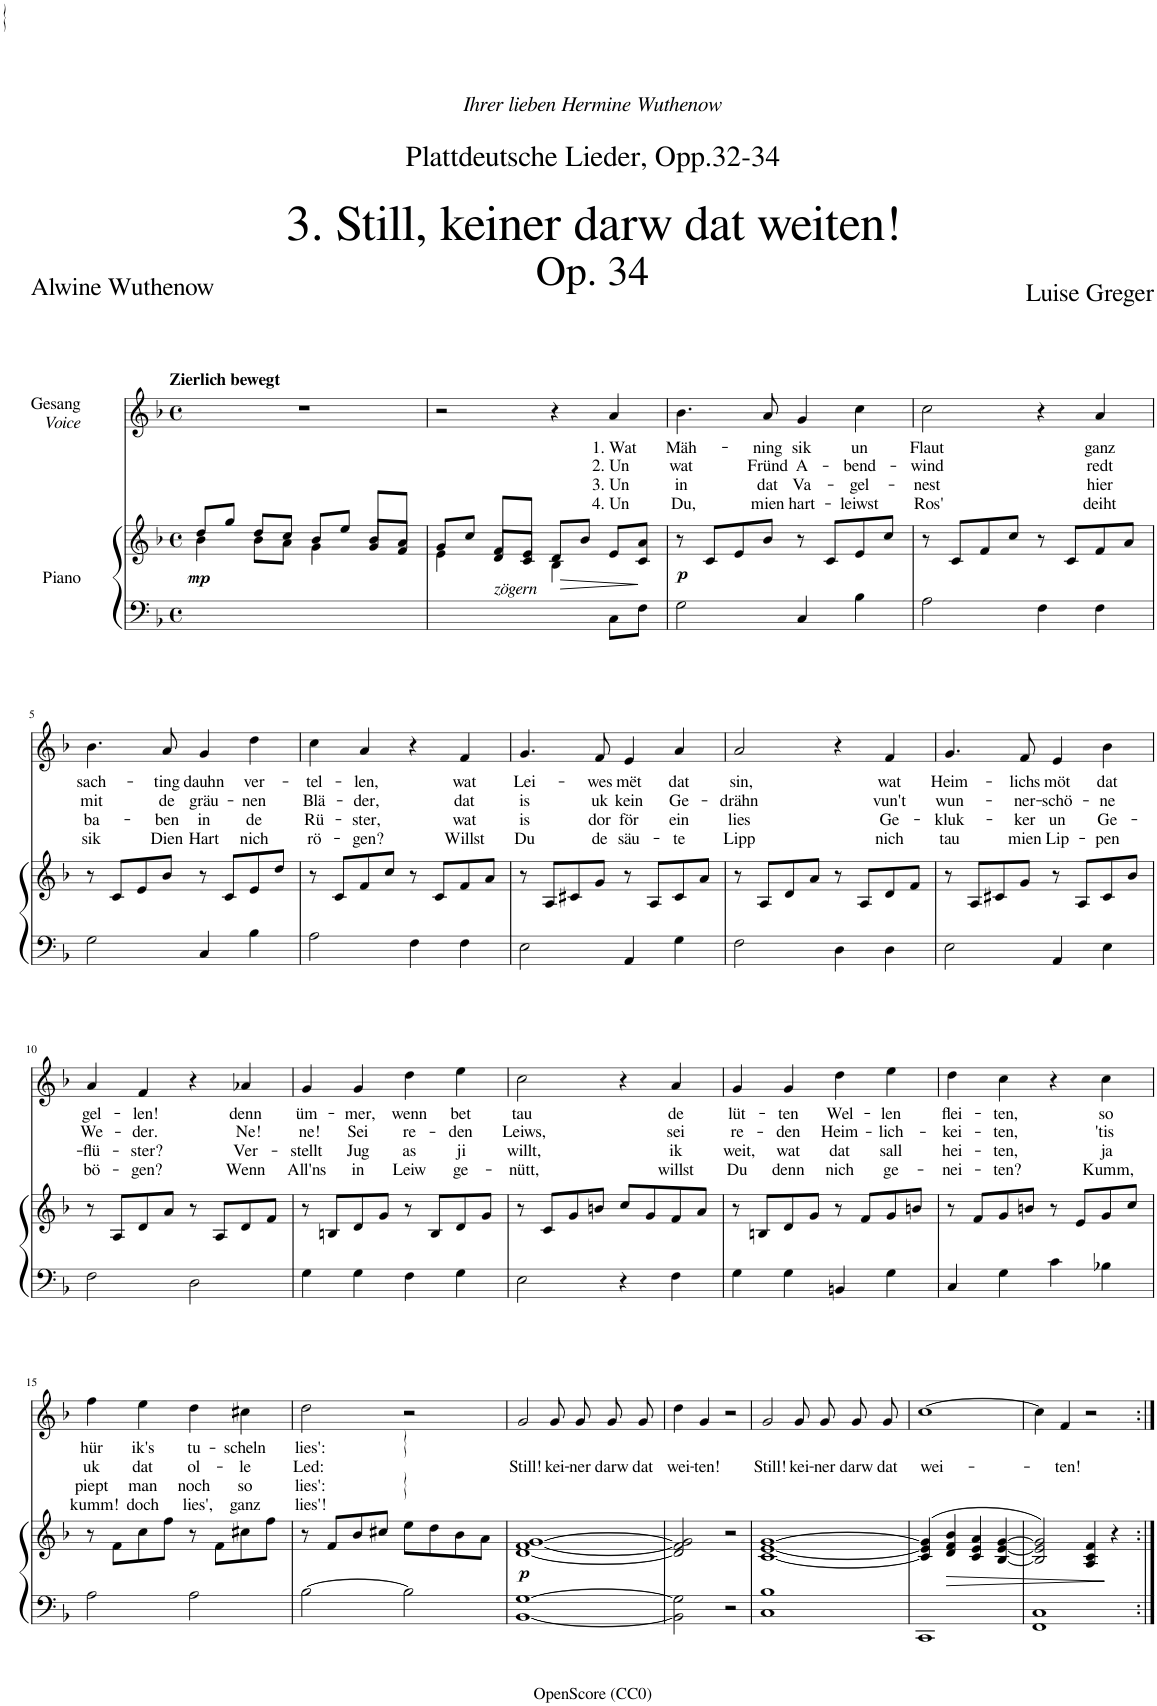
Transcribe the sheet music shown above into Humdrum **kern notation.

**kern	**kern	**dynam	**kern	**text	**text	**text	**text
*part2	*part2	*part2	*part1	*part1	*part1	*part1	*part1
*staff3	*staff2	*staff2/3	*staff1	*staff1	*staff1	*staff1	*staff1
*I"Piano	*	*	*I"Gesang Voice	*	*	*	*
*I'Pno	*	*	*	*	*	*	*
*clefF4	*clefG2	*	*clefG2	*	*	*	*
*k[b-]	*k[b-]	*	*k[b-]	*	*	*	*
*M4/4	*M4/4	*	*M4/4	*	*	*	*
*met(c)	*met(c)	*	*met(c)	*	*	*	*
=1	=1	=1	=1	=1	=1	=1	=1
*	*^	*	*	*	*	*	*
!	!	!	!	!LO:TX:a:B:t=Zierlich bewegt	!	!	!	!
!	!	!	!LO:DY:b	!	!	!	!	!
1ryy	8dd/L	4b-\	mp	1r	.	.	.	.
.	8gg/J	.	.	.	.	.	.	.
.	8dd/L	8b-\L	.	.	.	.	.	.
.	8cc/J	8a\J	.	.	.	.	.	.
.	8b-/L	4g\	.	.	.	.	.	.
.	8ee/J	.	.	.	.	.	.	.
.	8b-/L	8g/L	.	.	.	.	.	.
.	8a/J	8f/J	.	.	.	.	.	.
=2	=2	=2	=2	=2	=2	=2	=2	=2
2.ryy	8g/L	4e\	.	2r	.	.	.	.
.	8cc/J	.	.	.	.	.	.	.
!	!LO:TX:b:i:t=zögern	!	!	!	!	!	!	!
.	8f/L	8d/L	.	.	.	.	.	.
.	8e/J	8c/J	.	.	.	.	.	.
!	!	!	!LO:HP:b	!	!	!	!	!
.	8d/L	4B-\	>	4r	.	.	.	.
.	8b-/J	.	.	.	.	.	.	.
!	!	!	!	!	!LO:LY:b	!LO:LY:b	!LO:LY:b	!LO:LY:b
8C\L	8e/L	4ryy	.	4a/	1. Wat	2. Un	3. Un	4. Un
8F\J	8c/ 8a/J	.	]	.	.	.	.	.
*	*v	*v	*	*	*	*	*	*
=3	=3	=3	=3	=3	=3	=3	=3
!	!	!LO:DY:b	!	!LO:LY:b	!LO:LY:b	!LO:LY:b	!LO:LY:b
2G\	8r	p	4.b-\	Mäh-	wat	in	Du,
.	8c/L	.	.	.	.	.	.
.	8e/	.	.	.	.	.	.
!	!	!	!	!LO:LY:b	!LO:LY:b	!LO:LY:b	!LO:LY:b
.	8b-/J	.	8a/	-ning	Fründ	dat	mien
!	!	!	!	!LO:LY:b	!LO:LY:b	!LO:LY:b	!LO:LY:b
4C/	8r	.	4g/	sik	A-	Va-	hart-
.	8c/L	.	.	.	.	.	.
!	!	!	!	!LO:LY:b	!LO:LY:b	!LO:LY:b	!LO:LY:b
4B-\	8e/	.	4cc\	un	-bend-	-gel-	-leiwst
.	8cc/J	.	.	.	.	.	.
=4	=4	=4	=4	=4	=4	=4	=4
!	!	!	!	!LO:LY:b	!LO:LY:b	!LO:LY:b	!LO:LY:b
2A\	8r	.	2cc\	Flaut	-wind	-nest	Ros'
.	8c/L	.	.	.	.	.	.
.	8f/	.	.	.	.	.	.
.	8cc/J	.	.	.	.	.	.
4F\	8r	.	4r	.	.	.	.
.	8c/L	.	.	.	.	.	.
!	!	!	!	!LO:LY:b	!LO:LY:b	!LO:LY:b	!LO:LY:b
4F\	8f/	.	4a/	ganz	redt	hier	deiht
.	8a/J	.	.	.	.	.	.
!!LO:LB:g=z
=5	=5	=5	=5	=5	=5	=5	=5
!	!	!	!	!LO:LY:b	!LO:LY:b	!LO:LY:b	!LO:LY:b
2G\	8r	.	4.b-\	sach-	mit	ba-	sik
.	8c/L	.	.	.	.	.	.
.	8e/	.	.	.	.	.	.
!	!	!	!	!LO:LY:b	!LO:LY:b	!LO:LY:b	!LO:LY:b
.	8b-/J	.	8a/	-ting	de	-ben	Dien
!	!	!	!	!LO:LY:b	!LO:LY:b	!LO:LY:b	!LO:LY:b
4C/	8r	.	4g/	dauhn	gräu-	in	Hart
.	8c/L	.	.	.	.	.	.
!	!	!	!	!LO:LY:b	!LO:LY:b	!LO:LY:b	!LO:LY:b
4B-\	8e/	.	4dd\	ver-	-nen	de	nich
.	8dd/J	.	.	.	.	.	.
=6	=6	=6	=6	=6	=6	=6	=6
!	!	!	!	!LO:LY:b	!LO:LY:b	!LO:LY:b	!LO:LY:b
2A\	8r	.	4cc\	-tel-	Blä-	Rü-	rö-
.	8c/L	.	.	.	.	.	.
!	!	!	!	!LO:LY:b	!LO:LY:b	!LO:LY:b	!LO:LY:b
.	8f/	.	4a/	-len,	-der,	-ster,	-gen?
.	8cc/J	.	.	.	.	.	.
4F\	8r	.	4r	.	.	.	.
.	8c/L	.	.	.	.	.	.
!	!	!	!	!LO:LY:b	!LO:LY:b	!LO:LY:b	!LO:LY:b
4F\	8f/	.	4f/	wat	dat	wat	Willst
.	8a/J	.	.	.	.	.	.
=7	=7	=7	=7	=7	=7	=7	=7
!	!	!	!	!LO:LY:b	!LO:LY:b	!LO:LY:b	!LO:LY:b
2E\	8r	.	4.g/	Lei-	is	is	Du
.	8A/L	.	.	.	.	.	.
.	8c#X/	.	.	.	.	.	.
!	!	!	!	!LO:LY:b	!LO:LY:b	!LO:LY:b	!LO:LY:b
.	8g/J	.	8f/	-wes	uk	dor	de
!	!	!	!	!LO:LY:b	!LO:LY:b	!LO:LY:b	!LO:LY:b
4AA/	8r	.	4e/	mët	kein	för	säu-
.	8A/L	.	.	.	.	.	.
!	!	!	!	!LO:LY:b	!LO:LY:b	!LO:LY:b	!LO:LY:b
4G\	8c#/	.	4a/	dat	Ge-	ein	-te
.	8a/J	.	.	.	.	.	.
=8	=8	=8	=8	=8	=8	=8	=8
!	!	!	!	!LO:LY:b	!LO:LY:b	!LO:LY:b	!LO:LY:b
2F\	8r	.	2a/	sin,	-drähn	lies	Lipp
.	8A/L	.	.	.	.	.	.
.	8d/	.	.	.	.	.	.
.	8a/J	.	.	.	.	.	.
4D\	8r	.	4r	.	.	.	.
.	8A/L	.	.	.	.	.	.
!	!	!	!	!LO:LY:b	!LO:LY:b	!LO:LY:b	!LO:LY:b
4D\	8d/	.	4f/	wat	vun't	Ge-	nich
.	8f/J	.	.	.	.	.	.
=9	=9	=9	=9	=9	=9	=9	=9
!	!	!	!	!LO:LY:b	!LO:LY:b	!LO:LY:b	!LO:LY:b
2E\	8r	.	4.g/	Heim-	wun-	-kluk-	tau
.	8A/L	.	.	.	.	.	.
.	8c#X/	.	.	.	.	.	.
!	!	!	!	!LO:LY:b	!LO:LY:b	!LO:LY:b	!LO:LY:b
.	8g/J	.	8f/	-lichs	-ner-	-ker	mien
!	!	!	!	!LO:LY:b	!LO:LY:b	!LO:LY:b	!LO:LY:b
4AA/	8r	.	4e/	möt	-schö-	un	Lip-
.	8A/L	.	.	.	.	.	.
!	!	!	!	!LO:LY:b	!LO:LY:b	!LO:LY:b	!LO:LY:b
4E\	8c#/	.	4b-\	dat	-ne	Ge-	-pen
.	8b-/J	.	.	.	.	.	.
!!LO:LB:g=z
=10	=10	=10	=10	=10	=10	=10	=10
!	!	!	!	!LO:LY:b	!LO:LY:b	!LO:LY:b	!LO:LY:b
2F\	8r	.	4a/	gel-	We-	-flü-	bö-
.	8A/L	.	.	.	.	.	.
!	!	!	!	!LO:LY:b	!LO:LY:b	!LO:LY:b	!LO:LY:b
.	8d/	.	4f/	-len!	-der.	-ster?	-gen?
.	8a/J	.	.	.	.	.	.
2D\	8r	.	4r	.	.	.	.
.	8A/L	.	.	.	.	.	.
!	!	!	!	!LO:LY:b	!LO:LY:b	!LO:LY:b	!LO:LY:b
.	8d/	.	4a-X/	denn	Ne!	Ver-	Wenn
.	8f/J	.	.	.	.	.	.
=11	=11	=11	=11	=11	=11	=11	=11
!	!	!	!	!LO:LY:b	!LO:LY:b	!LO:LY:b	!LO:LY:b
4G\	8r	.	4g/	üm-	ne!	-stellt	All'ns
.	8Bn/L	.	.	.	.	.	.
!	!	!	!	!LO:LY:b	!LO:LY:b	!LO:LY:b	!LO:LY:b
4G\	8d/	.	4g/	-mer,	Sei	Jug	in
.	8g/J	.	.	.	.	.	.
!	!	!	!	!LO:LY:b	!LO:LY:b	!LO:LY:b	!LO:LY:b
4F\	8r	.	4dd\	wenn	re-	as	Leiw
.	8B/L	.	.	.	.	.	.
!	!	!	!	!LO:LY:b	!LO:LY:b	!LO:LY:b	!LO:LY:b
4G\	8d/	.	4ee\	bet	-den	ji	ge-
.	8g/J	.	.	.	.	.	.
=12	=12	=12	=12	=12	=12	=12	=12
!	!	!	!	!LO:LY:b	!LO:LY:b	!LO:LY:b	!LO:LY:b
2E\	8r	.	2cc\	tau	Leiws,	willt,	-nütt,
.	8c/L	.	.	.	.	.	.
.	8g/	.	.	.	.	.	.
.	8bn/J	.	.	.	.	.	.
4r	8cc/L	.	4r	.	.	.	.
.	8g/	.	.	.	.	.	.
!	!	!	!	!LO:LY:b	!LO:LY:b	!LO:LY:b	!LO:LY:b
4F\	8f/	.	4a/	de	sei	ik	willst
.	8a/J	.	.	.	.	.	.
=13	=13	=13	=13	=13	=13	=13	=13
!	!	!	!	!LO:LY:b	!LO:LY:b	!LO:LY:b	!LO:LY:b
4G\	8r	.	4g/	lüt-	re-	weit,	Du
.	8Bn/L	.	.	.	.	.	.
!	!	!	!	!LO:LY:b	!LO:LY:b	!LO:LY:b	!LO:LY:b
4G\	8d/	.	4g/	-ten	-den	wat	denn
.	8g/J	.	.	.	.	.	.
!	!	!	!	!LO:LY:b	!LO:LY:b	!LO:LY:b	!LO:LY:b
4BBn/	8r	.	4dd\	Wel-	Heim-	dat	nich
.	8f/L	.	.	.	.	.	.
!	!	!	!	!LO:LY:b	!LO:LY:b	!LO:LY:b	!LO:LY:b
4G\	8g/	.	4ee\	-len	-lich-	sall	ge-
.	8bn/J	.	.	.	.	.	.
=14	=14	=14	=14	=14	=14	=14	=14
!	!	!	!	!LO:LY:b	!LO:LY:b	!LO:LY:b	!LO:LY:b
4C/	8r	.	4dd\	flei-	-kei-	hei-	-nei-
.	8f/L	.	.	.	.	.	.
!	!	!	!	!LO:LY:b	!LO:LY:b	!LO:LY:b	!LO:LY:b
4G\	8g/	.	4cc\	-ten,	-ten,	-ten,	-ten?
.	8bn/J	.	.	.	.	.	.
4c\	8r	.	4r	.	.	.	.
.	8e/L	.	.	.	.	.	.
!	!	!	!	!LO:LY:b	!LO:LY:b	!LO:LY:b	!LO:LY:b
4B-X\	8g/	.	4cc\	so	'tis	ja	Kumm,
.	8cc/J	.	.	.	.	.	.
!!LO:LB:g=z
=15	=15	=15	=15	=15	=15	=15	=15
!	!	!	!	!LO:LY:b	!LO:LY:b	!LO:LY:b	!LO:LY:b
2A\	8r	.	4ff\	hür	uk	piept	kumm!
.	8f\L	.	.	.	.	.	.
!	!	!	!	!LO:LY:b	!LO:LY:b	!LO:LY:b	!LO:LY:b
.	8cc\	.	4ee\	ik's	dat	man	doch
.	8ff\J	.	.	.	.	.	.
!	!	!	!	!LO:LY:b	!LO:LY:b	!LO:LY:b	!LO:LY:b
2A\	8r	.	4dd\	tu-	ol-	noch	lies',
.	8f\L	.	.	.	.	.	.
!	!	!	!	!LO:LY:b	!LO:LY:b	!LO:LY:b	!LO:LY:b
.	8cc#X\	.	4cc#X\	-scheln	-le	so	ganz
.	8ff\J	.	.	.	.	.	.
=16	=16	=16	=16	=16	=16	=16	=16
!	!	!	!	!LO:LY:b	!LO:LY:b	!LO:LY:b	!LO:LY:b
[2B-\	8r	.	2dd\	lies':	Led:	lies':	lies'!
.	8f/L	.	.	.	.	.	.
.	8b-/	.	.	.	.	.	.
.	8cc#X/J	.	.	.	.	.	.
2B-\]	8ee\L	.	2r	.	.	.	.
.	8dd\	.	.	.	.	.	.
.	8b-\	.	.	.	.	.	.
.	8a\J	.	.	.	.	.	.
=17	=17	=17	=17	=17	=17	=17	=17
!	!	!LO:DY:b	!	!	!LO:LY:b	!	!
[1BB- [1G	[1d [1f [1g	p	2g/	.	Still!	.	.
!	!	!	!	!	!LO:LY:b	!	!
.	.	.	8g/L	.	kei-	.	.
!	!	!	!	!	!LO:LY:b	!	!
.	.	.	8g/J	.	-ner	.	.
!	!	!	!	!	!LO:LY:b	!	!
.	.	.	8g/L	.	darw	.	.
!	!	!	!	!	!LO:LY:b	!	!
.	.	.	8g/J	.	dat	.	.
=18	=18	=18	=18	=18	=18	=18	=18
!	!	!	!	!	!LO:LY:b	!	!
2BB-\] 2G\]	2d/] 2f/] 2g/]	.	4dd\	.	wei-	.	.
!	!	!	!	!	!LO:LY:b	!	!
.	.	.	4g/	.	-ten!	.	.
2r	2r	.	2r	.	.	.	.
=19	=19	=19	=19	=19	=19	=19	=19
!	!	!	!	!	!LO:LY:b	!	!
1C 1B-	[1c [1e [1g	.	2g/	.	Still!	.	.
!	!	!	!	!	!LO:LY:b	!	!
.	.	.	8g/L	.	kei-	.	.
!	!	!	!	!	!LO:LY:b	!	!
.	.	.	8g/J	.	-ner	.	.
!	!	!	!	!	!LO:LY:b	!	!
.	.	.	8g/L	.	darw	.	.
!	!	!	!	!	!LO:LY:b	!	!
.	.	.	8g/J	.	dat	.	.
=20	=20	=20	=20	=20	=20	=20	=20
!	!	!	!	!	!LO:LY:b	!	!
1CC	(>4c/] 4e/] 4g/]	.	[1cc	.	wei-	.	.
!	!	!LO:HP:b	!	!	!	!	!
.	4d/ 4f/ 4b-/	>	.	.	.	.	.
.	4c/ 4e/ 4a/	.	.	.	.	.	.
.	[4B-/ [4e/ [4g/	.	.	.	.	.	.
=21	=21	=21	=21	=21	=21	=21	=21
1FF 1C	2B-/] 2e/] 2g/])	.	4cc\]	.	.	.	.
!	!	!	!	!	!LO:LY:b	!	!
.	.	.	4f/	.	-ten!	.	.
.	4A/ 4c/ 4f/	.	2r	.	.	.	.
.	4r	]	.	.	.	.	.
=:|!	=:|!	=:|!	=:|!	=:|!	=:|!	=:|!	=:|!
*-	*-	*-	*-	*-	*-	*-	*-
